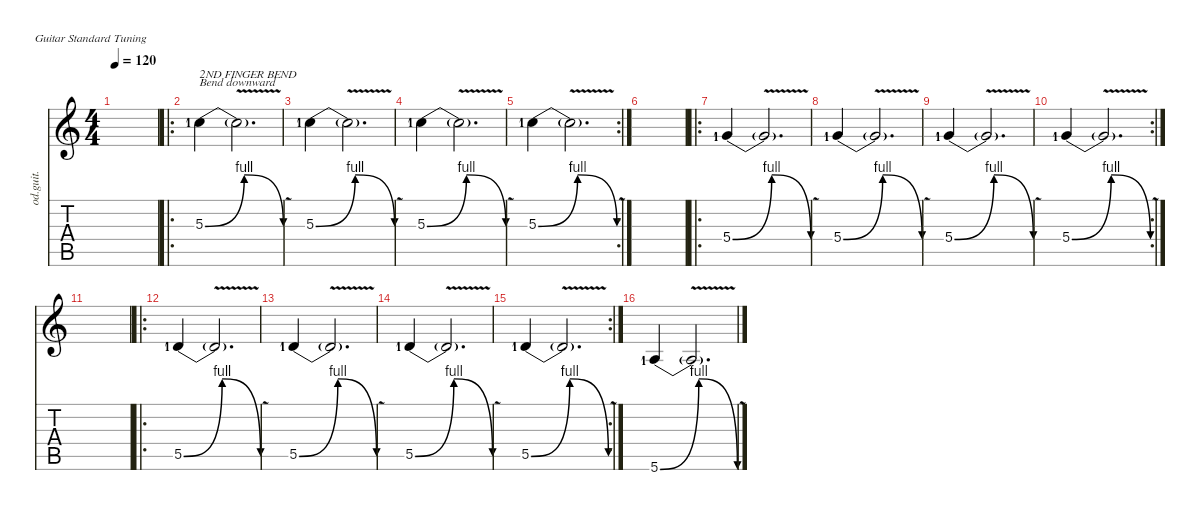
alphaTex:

\defaultSystemsLayout 4
\hideDynamics
\bracketExtendMode nobrackets
\track ("Overdriven Guitar" "od.guit.") {instrument overdrivenguitar}
\staff {score tabs}
\tuning (E4 B3 G3 D3 A2 E2)
\ts (4 4)
\tempo 120
\clef g2
\ks c
|
\ro
5.3{be (bendrelease 0 0 10.2 4 20.4 4 30 0) lf 2}.4{txt "2ND FINGER BEND\nBend downward" beam Down} 5.3{v t}.2{d beam Down} |
5.3{be (bendrelease 0 0 10.2 4 20.4 4 30 0) lf 2}.4{beam Down} 5.3{v t}.2{d beam Down} |
5.3{be (bendrelease 0 0 10.2 4 20.4 4 30 0) lf 2}.4{beam Down} 5.3{v t}.2{d beam Down} |
\rc 2
5.3{be (bendrelease 0 0 10.2 4 20.4 4 30 0) lf 2}.4{beam Down} 5.3{v t}.2{d beam Down} |
|
\ro
5.4{be (bendrelease 0 0 10.2 4 20.4 4 30 0) lf 2}.4{beam Up} 5.4{v t}.2{d beam Up} |
5.4{be (bendrelease 0 0 10.2 4 20.4 4 30 0) lf 2}.4{beam Up} 5.4{v t}.2{d beam Up} |
5.4{be (bendrelease 0 0 10.2 4 20.4 4 30 0) lf 2}.4{beam Up} 5.4{v t}.2{d beam Up} |
\rc 2
5.4{be (bendrelease 0 0 10.2 4 20.4 4 30 0) lf 2}.4{beam Up} 5.4{v t}.2{d beam Up} |
|
\ro
5.5{be (bendrelease 0 0 10.2 4 20.4 4 30 0) lf 2}.4{beam Up} 5.5{v t}.2{d beam Up} |
5.5{be (bendrelease 0 0 10.2 4 20.4 4 30 0) lf 2}.4{beam Up} 5.5{v t}.2{d beam Up} |
5.5{be (bendrelease 0 0 10.2 4 20.4 4 30 0) lf 2}.4{beam Up} 5.5{v t}.2{d beam Up} |
\rc 2
5.5{be (bendrelease 0 0 10.2 4 20.4 4 30 0) lf 2}.4{beam Up} 5.5{v t}.2{d beam Up} |
5.6{be (bendrelease 0 0 10.2 4 20.4 4 30 0) lf 2}.4{beam Up} 5.6{v t}.2{d beam Up}
